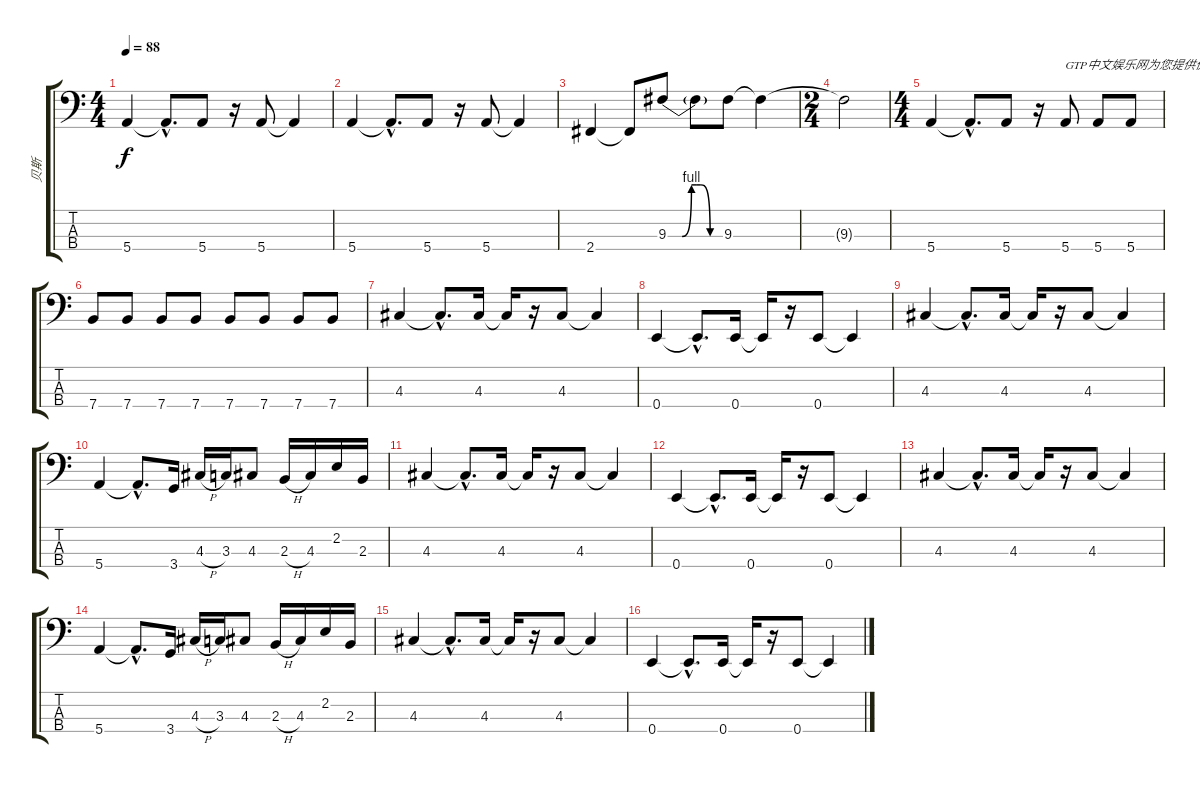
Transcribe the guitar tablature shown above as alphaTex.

\track ("贝斯" "贝斯") {instrument electricbassfinger}
\staff {score tabs}
\tuning (G2 D2 A1 E1) {hide}
\ts (4 4)
\tempo 88
\clef f4
\ks c
5.4.4{dy f} 5.4{hac t}.8{d} 5.4.8 r.16 5.4.8 5.4{t}.4 |
5.4.4 5.4{hac t}.8{d} 5.4.8 r.16 5.4.8 5.4{t}.4 |
2.4.4 2.4{t}.8 9.3{be (custom 0 0 15 0 25 4 30 4 35 4 45 0 60 0)}.8 9.3{t}.8 9.3.8 9.3{t}.4 |
\ts (2 4)
9.3{t}.2 |
\ts (4 4)
5.4.4 5.4{hac t}.8{d} 5.4.8 r.16 5.4.8{txt "GTP中文娱乐网为您提供优秀的谱子"} 5.4.8 5.4.8 |
7.4.8 7.4.8 7.4.8 7.4.8 7.4.8 7.4.8 7.4.8 7.4.8 |
4.3.4 4.3{hac t}.8{d} 4.3.16 4.3{t}.16 r.16 4.3.8 4.3{t}.4 |
0.4.4 0.4{hac t}.8{d} 0.4.16 0.4{t}.16 r.16 0.4.8 0.4{t}.4 |
4.3.4 4.3{hac t}.8{d} 4.3.16 4.3{t}.16 r.16 4.3.8 4.3{t}.4 |
5.4.4 5.4{hac t}.8{d} 3.4.16 4.3{h}.16 3.3.16 4.3.8 2.3{h}.16 4.3.16 2.2.16 2.3.16 |
4.3.4 4.3{hac t}.8{d} 4.3.16 4.3{t}.16 r.16 4.3.8 4.3{t}.4 |
0.4.4 0.4{hac t}.8{d} 0.4.16 0.4{t}.16 r.16 0.4.8 0.4{t}.4 |
4.3.4 4.3{hac t}.8{d} 4.3.16 4.3{t}.16 r.16 4.3.8 4.3{t}.4 |
5.4.4 5.4{hac t}.8{d} 3.4.16 4.3{h}.16 3.3.16 4.3.8 2.3{h}.16 4.3.16 2.2.16 2.3.16 |
4.3.4 4.3{hac t}.8{d} 4.3.16 4.3{t}.16 r.16 4.3.8 4.3{t}.4 |
0.4.4 0.4{hac t}.8{d} 0.4.16 0.4{t}.16 r.16 0.4.8 0.4{t}.4
